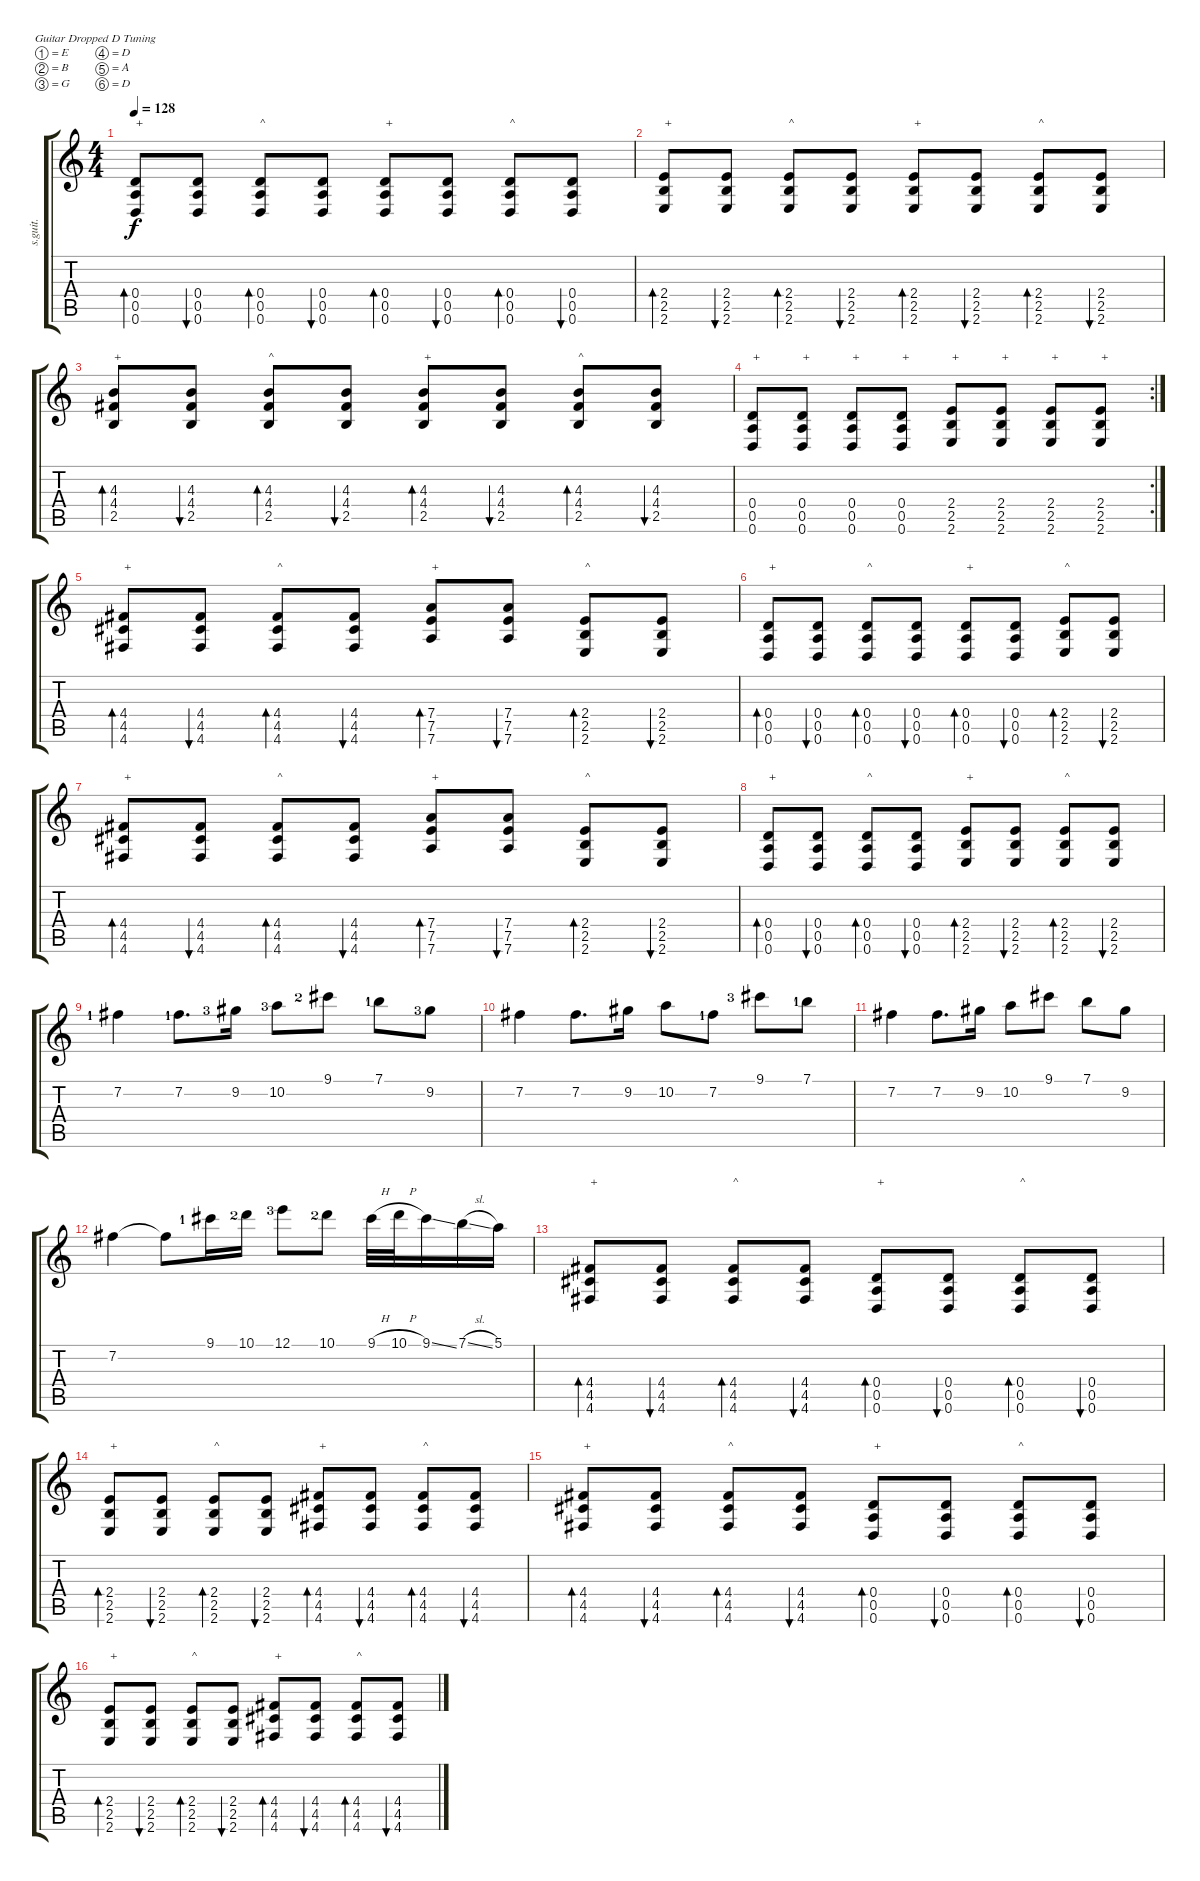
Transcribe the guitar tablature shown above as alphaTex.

\defaultSystemsLayout 4
\bracketExtendMode groupsimilarinstruments
\otherSystemsTrackNameOrientation horizontal
\track ("宋依凡 " "s.guit.") {instrument acousticguitarsteel}
\staff {score tabs}
\tuning (E4 B3 G3 D3 A2 D2)
\ts (4 4)
\tempo 128
\clef g2
\ks c
(0.4 0.5 0.6).8{bd 60 txt "+" dy f beam Up} (0.4 0.5 0.6).8{bu 60 beam Up} (0.4 0.5 0.6).8{bd 60 txt "^" beam Up} (0.4 0.5 0.6).8{bu 60 beam Up} (0.4 0.5 0.6).8{bd 60 txt "+" beam Up} (0.4 0.5 0.6).8{bu 60 beam Up} (0.4 0.5 0.6).8{bd 60 txt "^" beam Up} (0.4 0.5 0.6).8{bu 60 beam Up} |
(2.4 2.5 2.6).8{bd 60 txt "+" beam Up} (2.4 2.5 2.6).8{bu 60 beam Up} (2.4 2.5 2.6).8{bd 60 txt "^" beam Up} (2.4 2.5 2.6).8{bu 60 beam Up} (2.4 2.5 2.6).8{bd 60 txt "+" beam Up} (2.4 2.5 2.6).8{bu 60 beam Up} (2.4 2.5 2.6).8{bd 60 txt "^" beam Up} (2.4 2.5 2.6).8{bu 60 beam Up} |
(4.3 4.4{acc #} 2.5).8{bd 60 txt "+" beam Up} (4.3 4.4{acc #} 2.5).8{bu 60 beam Up} (4.3 4.4{acc #} 2.5).8{bd 60 txt "^" beam Up} (4.3 4.4{acc #} 2.5).8{bu 60 beam Up} (4.3 4.4{acc #} 2.5).8{bd 60 txt "+" beam Up} (4.3 4.4{acc #} 2.5).8{bu 60 beam Up} (4.3 4.4{acc #} 2.5).8{bd 60 txt "^" beam Up} (4.3 4.4{acc #} 2.5).8{bu 60 beam Up} |
\rc 2
(0.4 0.5 0.6).8{txt "+" beam Up} (0.4 0.5 0.6).8{txt "+" beam Up} (0.4 0.5 0.6).8{txt "+" beam Up} (0.4 0.5 0.6).8{txt "+" beam Up} (2.4 2.5 2.6).8{txt "+" beam Up} (2.4 2.5 2.6).8{txt "+" beam Up} (2.4 2.5 2.6).8{txt "+" beam Up} (2.4 2.5 2.6).8{txt "+" beam Up} |
(4.4{acc #} 4.5{acc #} 4.6{acc #}).8{bd 60 txt "+" beam Up} (4.4{acc #} 4.5{acc #} 4.6{acc #}).8{bu 60 beam Up} (4.4{acc #} 4.5{acc #} 4.6{acc #}).8{bd 60 txt "^" beam Up} (4.4{acc #} 4.5{acc #} 4.6{acc #}).8{bu 60 beam Up} (7.4 7.5 7.6).8{bd 60 txt "+" beam Up} (7.4 7.5 7.6).8{bu 60 beam Up} (2.4 2.5 2.6).8{bd 60 txt "^" beam Up} (2.4 2.5 2.6).8{bu 60 beam Up} |
(0.4 0.5 0.6).8{bd 60 txt "+" beam Up} (0.4 0.5 0.6).8{bu 60 beam Up} (0.4 0.5 0.6).8{bd 60 txt "^" beam Up} (0.4 0.5 0.6).8{bu 60 beam Up} (0.4 0.5 0.6).8{bd 60 txt "+" beam Up} (0.4 0.5 0.6).8{bu 60 beam Up} (2.4 2.5 2.6).8{bd 60 txt "^" beam Up} (2.4 2.5 2.6).8{bu 60 beam Up} |
(4.4{acc #} 4.5{acc #} 4.6{acc #}).8{bd 60 txt "+" beam Up} (4.4{acc #} 4.5{acc #} 4.6{acc #}).8{bu 60 beam Up} (4.4{acc #} 4.5{acc #} 4.6{acc #}).8{bd 60 txt "^" beam Up} (4.4{acc #} 4.5{acc #} 4.6{acc #}).8{bu 60 beam Up} (7.4 7.5 7.6).8{bd 60 txt "+" beam Up} (7.4 7.5 7.6).8{bu 60 beam Up} (2.4 2.5 2.6).8{bd 60 txt "^" beam Up} (2.4 2.5 2.6).8{bu 60 beam Up} |
(0.4 0.5 0.6).8{bd 60 txt "+" beam Up} (0.4 0.5 0.6).8{bu 60 beam Up} (0.4 0.5 0.6).8{bd 60 txt "^" beam Up} (0.4 0.5 0.6).8{bu 60 beam Up} (2.4 2.5 2.6).8{bd 60 txt "+" beam Up} (2.4 2.5 2.6).8{bu 60 beam Up} (2.4 2.5 2.6).8{bd 60 txt "^" beam Up} (2.4 2.5 2.6).8{bu 60 beam Up} |
7.2{lf 2 acc #}.4{beam Down} 7.2{lf 2 acc #}.8{d beam Down} 9.2{lf 4 acc #}.16{beam Down} 10.2{lf 4}.8{beam Down} 9.1{lf 3 acc #}.8{beam Down} 7.1{lf 2}.8{beam Down} 9.2{lf 4 acc #}.8{beam Down} |
7.2{acc #}.4{beam Down} 7.2{acc #}.8{d beam Down} 9.2{acc #}.16{beam Down} 10.2.8{beam Down} 7.2{lf 2 acc #}.8{beam Down} 9.1{lf 4 acc #}.8{beam Down} 7.1{lf 2}.8{beam Down} |
7.2{acc #}.4{beam Down} 7.2{acc #}.8{d beam Down} 9.2{acc #}.16{beam Down} 10.2.8{beam Down} 9.1{acc #}.8{beam Down} 7.1.8{beam Down} 9.2{acc #}.8{beam Down} |
7.2{acc #}.4{beam Down} 7.2{t acc #}.8{beam Down} 9.1{lf 2 acc #}.16{beam Down} 10.1{lf 3}.16{beam Down} 12.1{lf 4}.8{beam Down} 10.1{lf 3}.8{beam Down} 9.1{h acc #}.32{beam Down} 10.1{h}.32{beam Down} 9.1{ss acc #}.16{beam Down} 7.1{sl}.16{beam Down} 5.1.16{beam Down} |
(4.4{acc #} 4.5{acc #} 4.6{acc #}).8{bd 60 txt "+" beam Up} (4.4{acc #} 4.5{acc #} 4.6{acc #}).8{bu 60 beam Up} (4.4{acc #} 4.5{acc #} 4.6{acc #}).8{bd 60 txt "^" beam Up} (4.4{acc #} 4.5{acc #} 4.6{acc #}).8{bu 60 beam Up} (0.4 0.5 0.6).8{bd 60 txt "+" beam Up} (0.4 0.5 0.6).8{bu 60 beam Up} (0.4 0.5 0.6).8{bd 60 txt "^" beam Up} (0.4 0.5 0.6).8{bu 60 beam Up} |
(2.4 2.5 2.6).8{bd 60 txt "+" beam Up} (2.4 2.5 2.6).8{bu 60 beam Up} (2.4 2.5 2.6).8{bd 60 txt "^" beam Up} (2.4 2.5 2.6).8{bu 60 beam Up} (4.4{acc #} 4.5{acc #} 4.6{acc #}).8{bd 60 txt "+" beam Up} (4.4{acc #} 4.5{acc #} 4.6{acc #}).8{bu 60 beam Up} (4.4{acc #} 4.5{acc #} 4.6{acc #}).8{bd 60 txt "^" beam Up} (4.4{acc #} 4.5{acc #} 4.6{acc #}).8{bu 60 beam Up} |
(4.4{acc #} 4.5{acc #} 4.6{acc #}).8{bd 60 txt "+" beam Up} (4.4{acc #} 4.5{acc #} 4.6{acc #}).8{bu 60 beam Up} (4.4{acc #} 4.5{acc #} 4.6{acc #}).8{bd 60 txt "^" beam Up} (4.4{acc #} 4.5{acc #} 4.6{acc #}).8{bu 60 beam Up} (0.4 0.5 0.6).8{bd 60 txt "+" beam Up} (0.4 0.5 0.6).8{bu 60 beam Up} (0.4 0.5 0.6).8{bd 60 txt "^" beam Up} (0.4 0.5 0.6).8{bu 60 beam Up} |
(2.4 2.5 2.6).8{bd 60 txt "+" beam Up} (2.4 2.5 2.6).8{bu 60 beam Up} (2.4 2.5 2.6).8{bd 60 txt "^" beam Up} (2.4 2.5 2.6).8{bu 60 beam Up} (4.4{acc #} 4.5{acc #} 4.6{acc #}).8{bd 60 txt "+" beam Up} (4.4{acc #} 4.5{acc #} 4.6{acc #}).8{bu 60 beam Up} (4.4{acc #} 4.5{acc #} 4.6{acc #}).8{bd 60 txt "^" beam Up} (4.4{acc #} 4.5{acc #} 4.6{acc #}).8{bu 60 beam Up}
